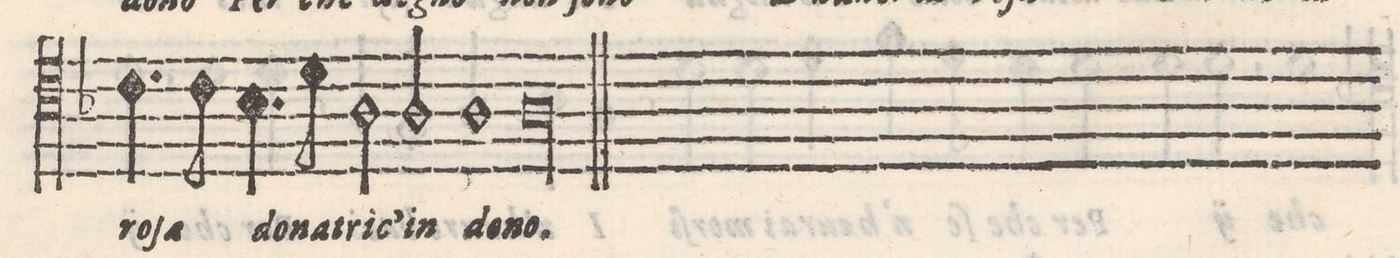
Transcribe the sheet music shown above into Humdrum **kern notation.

**kern	**text
*I"Sesto	*
*clefC4	*
*k[b-]	*
*met(C)	*
*M2/1	*
4.c\	ro-
8c\	-ſa
4.B-\	do-
8d\	-na-
2A/	-tric'
2A\	in
=31-	=31-
1A	do-
00A	-no.
=32-	=32-
=33-	=33-
1r	.
=-	=-
*-	*-
